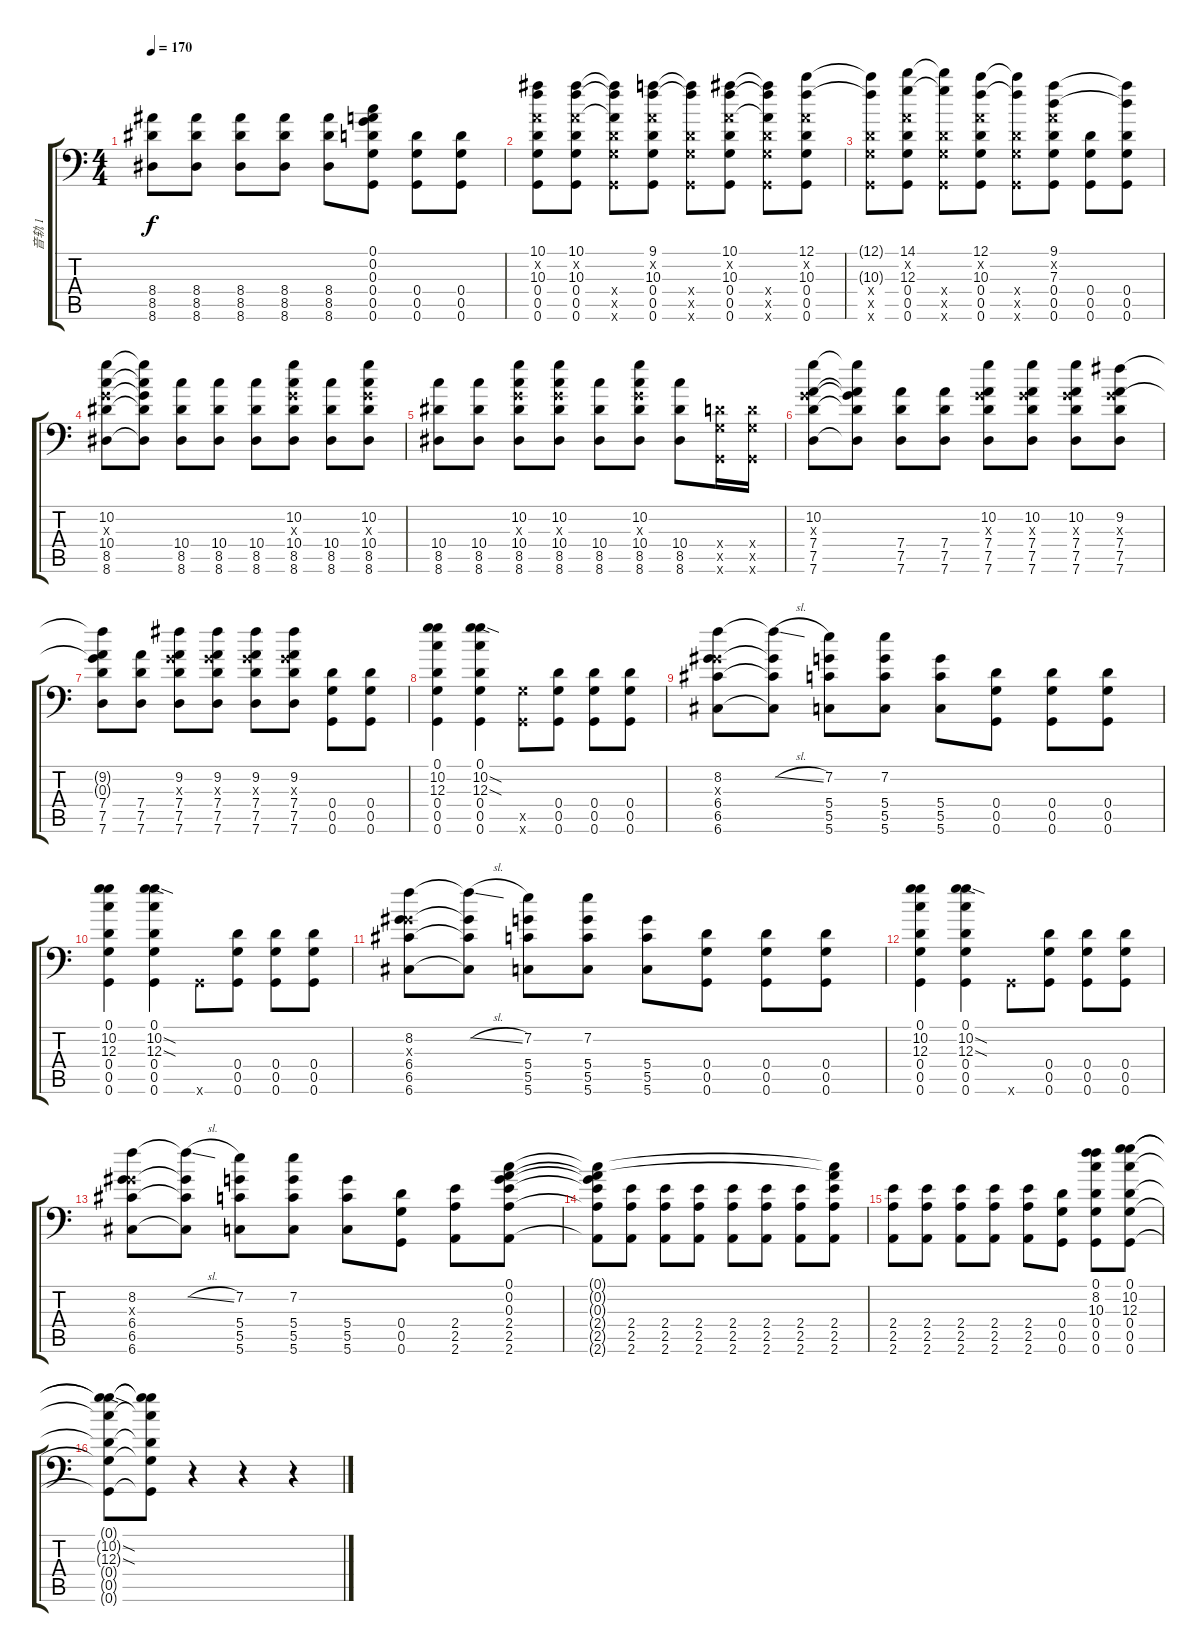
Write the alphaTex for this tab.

\track ("音轨 1" "音轨 1") {instrument acousticguitarsteel}
\staff {score tabs}
\tuning (C4 A3 G3 D3 G2 G1) {hide}
\ts (4 4)
\tempo 170
\clef f4
\ks c
(8.4 8.5 8.6).8{dy f} (8.4 8.5 8.6).8 (8.4 8.5 8.6).8 (8.4 8.5 8.6).8 (8.4 8.5 8.6).8 (0.1{t} 0.2{t} 0.3{t} 0.4 0.5 0.6).8 (0.4 0.5 0.6).8 (0.4 0.5 0.6).8 |
(10.1 0.2{x} 10.3 0.4 0.5 0.6).8 (10.1 0.2{x} 10.3 0.4 0.5 0.6).8 (10.1{t} 0.2{t} 10.3{t} 0.4{x} 0.5{x} 0.6{x}).8 (9.1 0.2{x} 10.3 0.4 0.5 0.6).8 (9.1{t} 10.3{t} 0.4{x} 0.5{x} 0.6{x}).8 (10.1 0.2{x} 10.3 0.4 0.5 0.6).8 (10.1{t} 0.2{t} 10.3{t} 0.4{x} 0.5{x} 0.6{x}).8 (12.1 0.2{x} 10.3 0.4 0.5 0.6).8 |
(12.1{t} 10.3{t} 0.4{x} 0.5{x} 0.6{x}).8 (14.1 0.2{x} 12.3 0.4 0.5 0.6).8 (14.1{t} 12.3{t} 0.4{x} 0.5{x} 0.6{x}).8 (12.1 0.2{x} 10.3 0.4 0.5 0.6).8 (12.1{t} 10.3{t} 0.4{x} 0.5{x} 0.6{x}).8 (9.1 0.2{x} 7.3 0.4 0.5 0.6).8 (0.4 0.5 0.6).8 (9.1{t} 7.3{t} 0.4 0.5 0.6).8 |
(10.2 0.3{x} 10.4 8.5 8.6).8 (10.2{t} 0.3{t} 10.4{t} 8.5{t} 8.6{t}).8 (10.4 8.5 8.6).8 (10.4 8.5 8.6).8 (10.4 8.5 8.6).8 (10.2 0.3{x} 10.4 8.5 8.6).8 (10.4 8.5 8.6).8 (10.2 0.3{x} 10.4 8.5 8.6).8 |
(10.4 8.5 8.6).8 (10.4 8.5 8.6).8 (10.2 0.3{x} 10.4 8.5 8.6).8 (10.2 0.3{x} 10.4 8.5 8.6).8 (10.4 8.5 8.6).8 (10.2 0.3{x} 10.4 8.5 8.6).8 (10.4 8.5 8.6).8 (0.4{x} 0.5{x} 0.6{x}).16 (0.4{x} 0.5{x} 0.6{x}).16 |
(10.2 0.3{x} 7.4 7.5 7.6).8 (10.2{t} 0.3{t} 7.4{t} 7.5{t} 7.6{t}).8 (7.4 7.5 7.6).8 (7.4 7.5 7.6).8 (10.2 0.3{x} 7.4 7.5 7.6).8 (10.2 0.3{x} 7.4 7.5 7.6).8 (10.2 0.3{x} 7.4 7.5 7.6).8 (9.2 0.3{x} 7.4 7.5 7.6).8 |
(9.2{t} 0.3{t} 7.4 7.5 7.6).8 (7.4 7.5 7.6).8 (9.2 0.3{x} 7.4 7.5 7.6).8 (9.2 0.3{x} 7.4 7.5 7.6).8 (9.2 0.3{x} 7.4 7.5 7.6).8 (9.2 0.3{x} 7.4 7.5 7.6).8 (0.4 0.5 0.6).8 (0.4 0.5 0.6).8 |
(0.1 10.2 12.3 0.4 0.5 0.6).4 (0.1 10.2{sod} 12.3{sod} 0.4 0.5 0.6).4 (0.5{x} 0.6{x}).8 (0.4 0.5 0.6).8 (0.4 0.5 0.6).8 (0.4 0.5 0.6).8 |
(8.2 0.3{x} 6.4 6.5 6.6).8 (8.2{sl t} 6.4{t} 6.5{t} 6.6{t}).8 (7.2 5.4 5.5 5.6).8 (7.2 5.4 5.5 5.6).8 (5.4 5.5 5.6).8 (0.4 0.5 0.6).8 (0.4 0.5 0.6).8 (0.4 0.5 0.6).8 |
(0.1 10.2 12.3 0.4 0.5 0.6).4 (0.1 10.2{sod} 12.3{sod} 0.4 0.5 0.6).4 0.6{x}.8 (0.4 0.5 0.6).8 (0.4 0.5 0.6).8 (0.4 0.5 0.6).8 |
(8.2 0.3{x} 6.4 6.5 6.6).8 (8.2{sl t} 6.4{t} 6.5{t} 6.6{t}).8 (7.2 5.4 5.5 5.6).8 (7.2 5.4 5.5 5.6).8 (5.4 5.5 5.6).8 (0.4 0.5 0.6).8 (0.4 0.5 0.6).8 (0.4 0.5 0.6).8 |
(0.1 10.2 12.3 0.4 0.5 0.6).4 (0.1 10.2{sod} 12.3{sod} 0.4 0.5 0.6).4 0.6{x}.8 (0.4 0.5 0.6).8 (0.4 0.5 0.6).8 (0.4 0.5 0.6).8 |
(8.2 0.3{x} 6.4 6.5 6.6).8 (8.2{sl t} 6.4{t} 6.5{t} 6.6{t}).8 (7.2 5.4 5.5 5.6).8 (7.2 5.4 5.5 5.6).8 (5.4 5.5 5.6).8 (0.4 0.5 0.6).8 (2.4 2.5 2.6).8 (0.1 0.2 0.3 2.4 2.5 2.6).8 |
(0.1{t} 0.2{t} 0.3{t} 2.4{t} 2.5{t} 2.6{t}).8 (2.4 2.5 2.6).8 (2.4 2.5 2.6).8 (2.4 2.5 2.6).8 (2.4 2.5 2.6).8 (2.4 2.5 2.6).8 (2.4 2.5 2.6).8 (0.1{t} 0.2{t} 2.4 2.5 2.6).8 |
(2.4 2.5 2.6).8 (2.4 2.5 2.6).8 (2.4 2.5 2.6).8 (2.4 2.5 2.6).8 (2.4 2.5 2.6).8 (0.4 0.5 0.6).8 (0.1 8.2 10.3 0.4 0.5 0.6).8 (0.1 10.2 12.3 0.4 0.5 0.6).8 |
(0.1{t} 10.2{sod t} 12.3{sod t} 0.4{t} 0.5{t} 0.6{t}).8 (0.1{t} 10.2{t} 12.3{t} 0.4{t} 0.5{t} 0.6{t}).8 r.4 r.4 r.4
